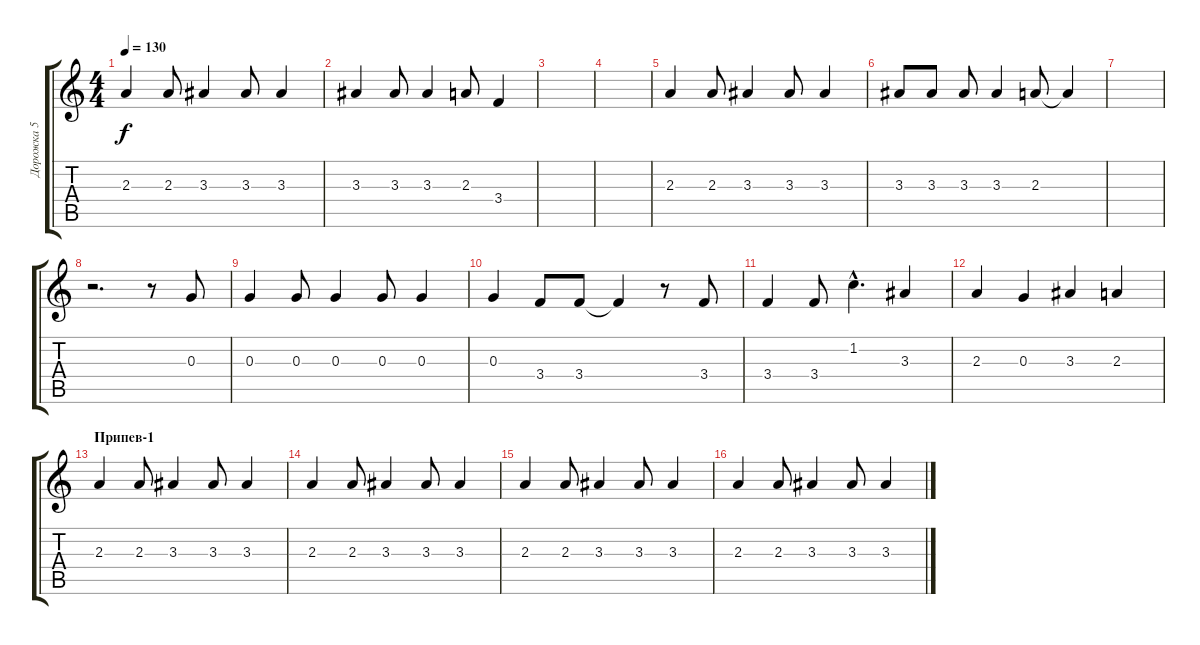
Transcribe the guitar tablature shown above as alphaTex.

\track ("Дорожка 5" "Дорожка 5") {instrument distortionguitar}
\staff {score tabs}
\tuning (E4 B3 G3 D3 A2 E2) {hide}
\ts (4 4)
\tempo 130
\clef g2
\ks c
2.3.4{dy f} 2.3.8 3.3.4 3.3.8 3.3.4 |
3.3.4 3.3.8 3.3.4 2.3.8 3.4.4 |
|
|
2.3.4 2.3.8 3.3.4 3.3.8 3.3.4 |
3.3.8 3.3.8 3.3.8 3.3.4 2.3.8 2.3{t}.4 |
|
r.2{d} r.8 0.3.8 |
0.3.4 0.3.8 0.3.4 0.3.8 0.3.4 |
0.3.4 3.4.8 3.4.8 3.4{t}.4 r.8 3.4.8 |
3.4.4 3.4.8 1.2{hac}.4{d} 3.3.4 |
2.3.4 0.3.4 3.3.4 2.3.4 |
\section ("" "Припев-1")
2.3.4 2.3.8 3.3.4 3.3.8 3.3.4 |
2.3.4 2.3.8 3.3.4 3.3.8 3.3.4 |
2.3.4 2.3.8 3.3.4 3.3.8 3.3.4 |
2.3.4 2.3.8 3.3.4 3.3.8 3.3.4
